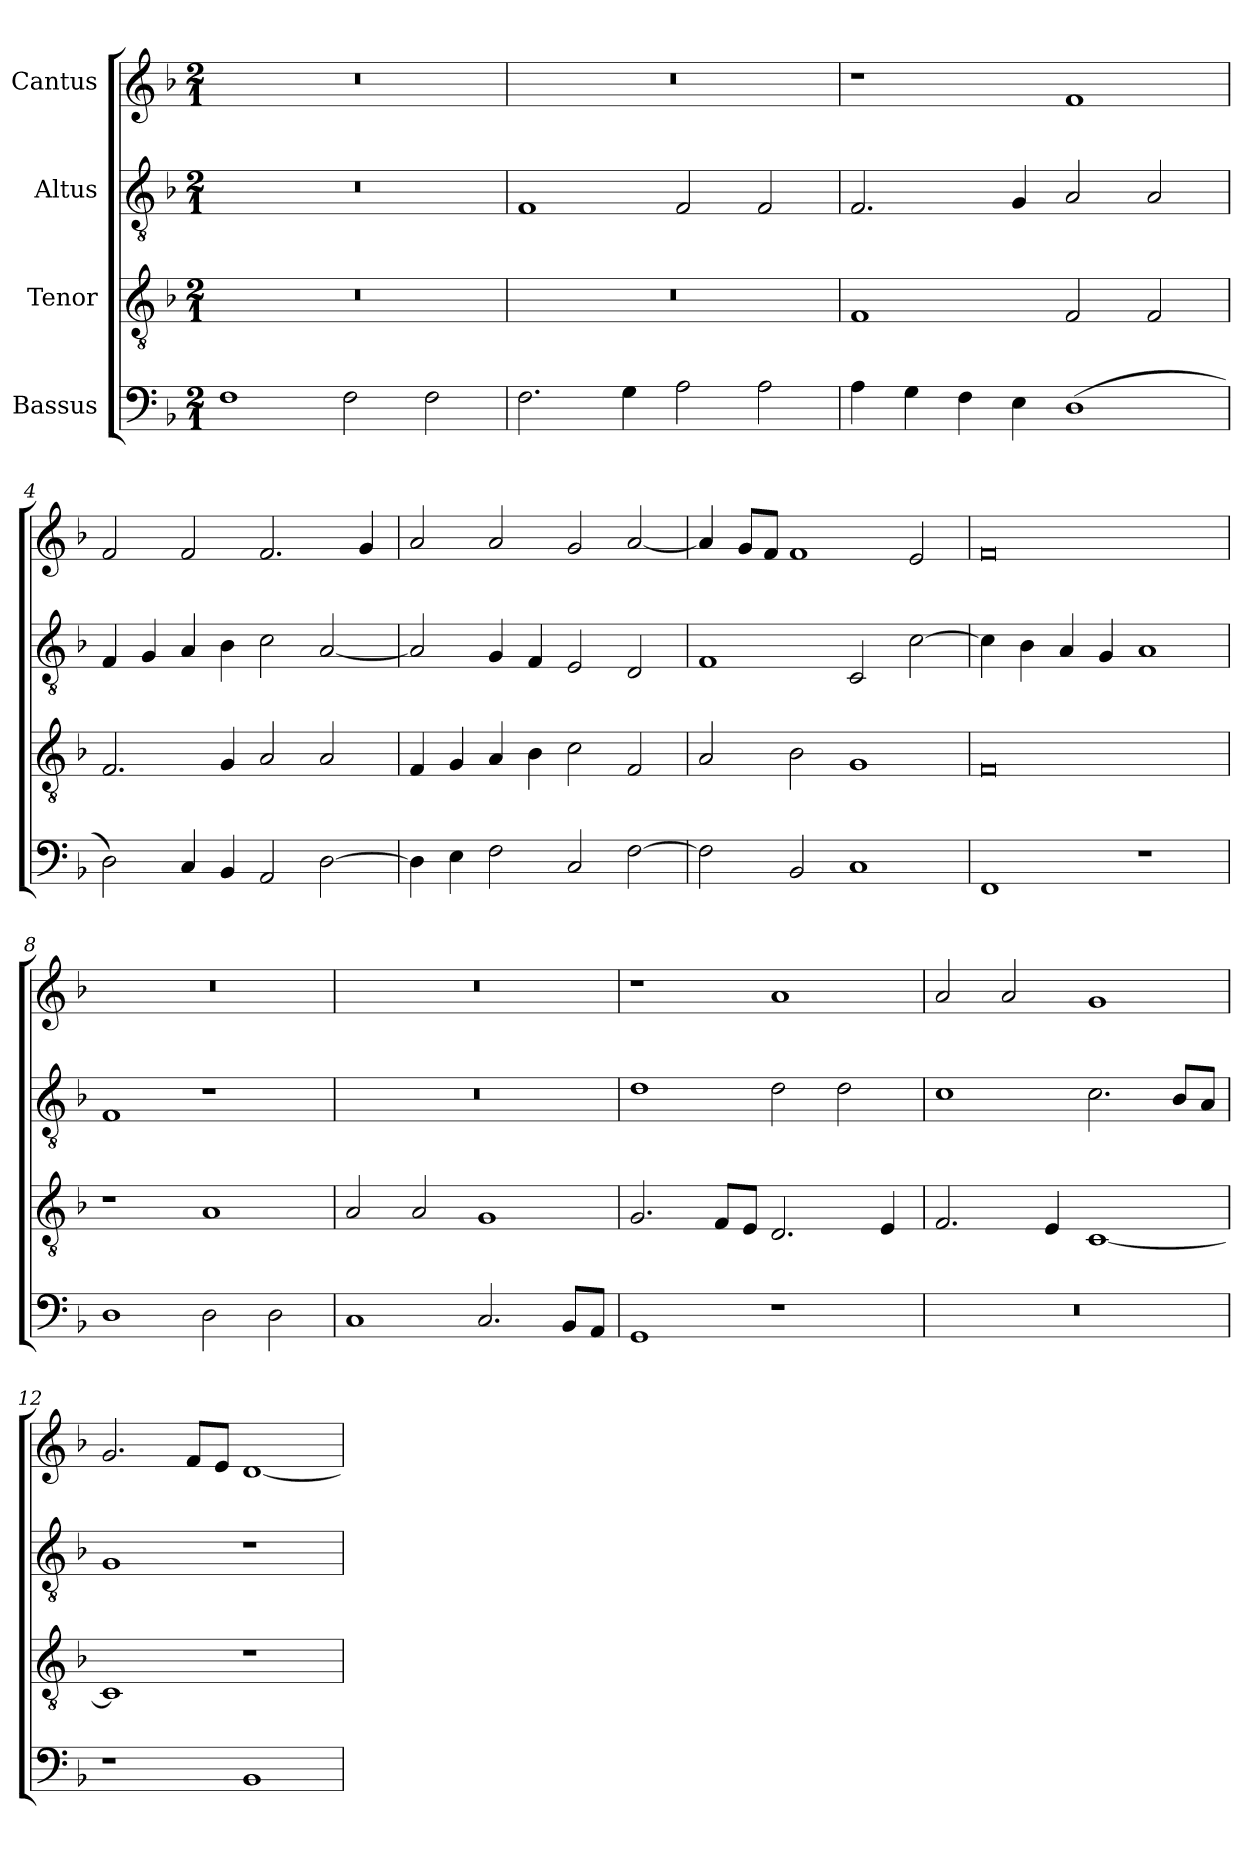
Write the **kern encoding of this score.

**kern	**kern	**kern	**kern
*part4	*part3	*part2	*part1
*staff4	*staff3	*staff2	*staff1
*I"Bassus	*I"Tenor	*I"Altus	*I"Cantus
!!LO:PB:g=z
*clefF4	*clefGv2	*clefGv2	*clefG2
*	*ITrd7c12	*ITrd7c12	*
*k[b-]	*k[b-]	*k[b-]	*k[b-]
*F:	*F:	*F:	*F:
*M2/1	*M2/1	*M2/1	*M2/1
*MM320	*MM320	*MM320	*MM320
=1	=1	=1	=1
!	!LO:N:vis=1	!LO:N:vis=1	!LO:N:vis=1
1Fi	0r	0r	0r
2Fi\	.	.	.
2Fi\	.	.	.
=2	=2	=2	=2
!	!LO:N:vis=1	!	!LO:N:vis=1
2.Fi\	0r	1FFi	0r
4Gi\	.	.	.
2Ai\	.	2FFi/	.
2Ai\	.	2FFi/	.
=3	=3	=3	=3
4Ai\	1FFi	2.FFi/	1r
4Gi\	.	.	.
4Fi\	.	.	.
4Ei\	.	4GGi/	.
(1Di	2FFi/	2AAi/	1fi
.	2FFi/	2AAi/	.
=4	=4	=4	=4
2Di\)	2.FFi/	4FFi/	2fi/
.	.	4GGi/	.
4Ci/	.	4AAi/	2fi/
4BB-i/	4GGi/	4BB-i\	.
2AAi/	2AAi/	2Ci\	2.fi/
[>2Di\	2AAi/	[<2AAi/	.
.	.	.	4gi/
=5	=5	=5	=5
4Di\]	4FFi/	2AAi/]	2ai/
4Ei\	4GGi/	.	.
2Fi\	4AAi/	4GGi/	2ai/
.	4BB-i\	4FFi/	.
2Ci/	2Ci\	2EEi/	2gi/
[>2Fi\	2FFi/	2DDi/	[<2ai/
!!LO:LB:g=z
=6	=6	=6	=6
2Fi\]	2AAi/	1FFi	4ai/]
.	.	.	8gi/L
.	.	.	8fi/J
2BB-i/	2BB-i\	.	1fi
1Ci	1GGi	2CCi/	.
.	.	[>2Ci\	2ei/
=7	=7	=7	=7
1FFi	0FFi	4Ci\]	0fi
.	.	4BB-i\	.
.	.	4AAi/	.
.	.	4GGi/	.
1r	.	1AAi	.
=8	=8	=8	=8
!	!	!	!LO:N:vis=1
1Di	1r	1FFi	0r
2Di\	1AAi	1r	.
2Di\	.	.	.
=9	=9	=9	=9
!	!	!LO:N:vis=1	!LO:N:vis=1
1Ci	2AAi/	0r	0r
.	2AAi/	.	.
2.Ci/	1GGi	.	.
8BB-i/L	.	.	.
8AAi/J	.	.	.
=10	=10	=10	=10
1GGi	2.GGi/	1Di	1r
.	8FFi/L	.	.
.	8EEi/J	.	.
1r	2.DDi/	2Di\	1ai
.	.	2Di\	.
.	4EEi/	.	.
!!LO:LB:g=z
=11	=11	=11	=11
!LO:N:vis=1	!	!	!
0r	2.FFi/	1Ci	2ai/
.	.	.	2ai/
.	4EEi/	.	.
.	[<1CCi	2.Ci\	1gi
.	.	8BB-i/L	.
.	.	8AAi/J	.
=12	=12	=12	=12
1r	1CCi]	1GGi	2.gi/
.	.	.	8fi/L
.	.	.	8ei/J
1BB-i	1r	1r	[<1di
=	=	=	=
*-	*-	*-	*-
